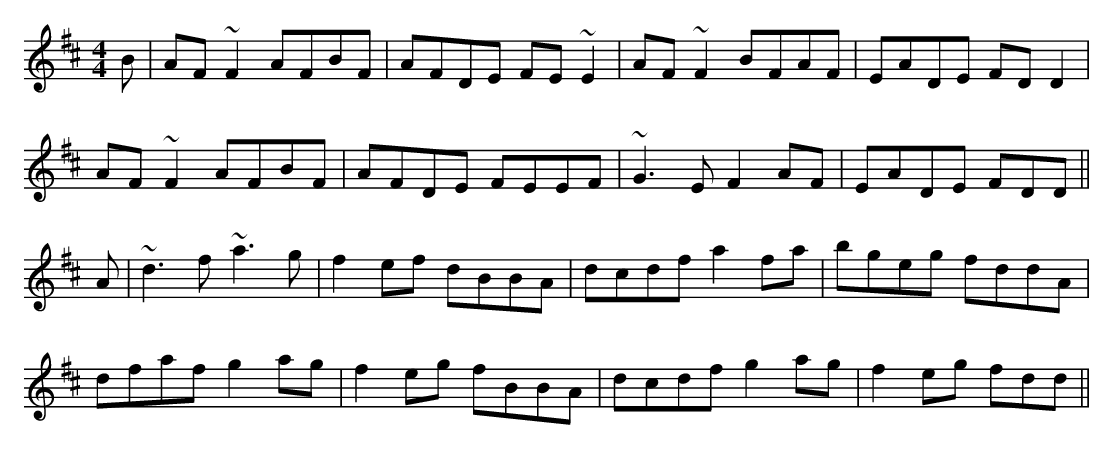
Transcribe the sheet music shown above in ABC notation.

X:1
M:4/4
K:D
B|AF~F2 AFBF|AFDE FE~E2|AF~F2 BFAF|EADE FDD2|
AF~F2 AFBF|AFDE FEEF|~G3E F2AF|EADE FDD||
A|~d3f ~a3g|f2ef dBBA|dcdf a2fa|bgeg fddA|
dfaf g2ag|f2eg fBBA|dcdf g2ag|f2eg fdd||
